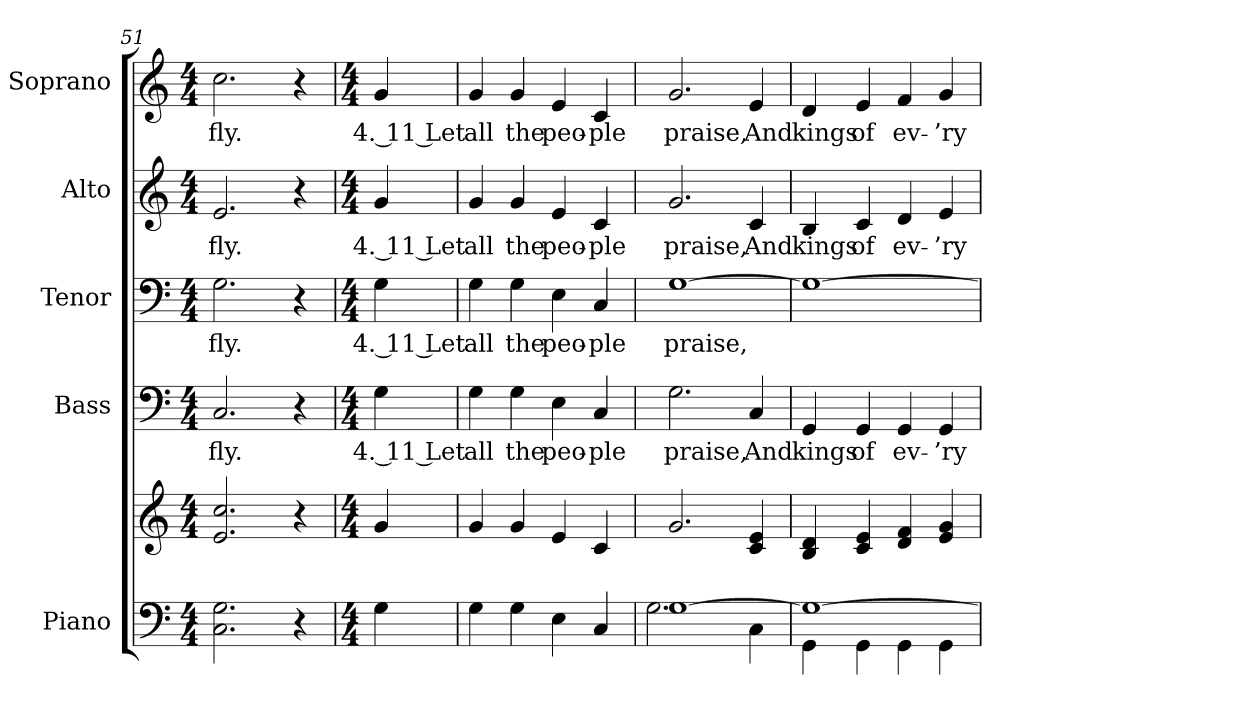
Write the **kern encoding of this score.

**kern	**kern	**kern	**text	**kern	**text	**kern	**text	**kern	**text
*part5	*part5	*part4	*part4	*part3	*part3	*part2	*part2	*part1	*part1
*staff6	*staff5	*staff4	*staff4	*staff3	*staff3	*staff2	*staff2	*staff1	*staff1
*I"Piano	*	*I"Bass	*	*I"Tenor	*	*I"Alto	*	*I"Soprano	*
*I'Pno.	*	*I'B.	*	*I'T.	*	*I'A.	*	*I'S.	*
!!LO:PB:g=z
*clefF4	*clefG2	*clefF4	*	*clefF4	*	*clefG2	*	*clefG2	*
*k[]	*k[]	*k[]	*	*k[]	*	*k[]	*	*k[]	*
*C:	*C:	*C:	*	*C:	*	*C:	*	*C:	*
*M4/4	*M4/4	*M4/4	*	*M4/4	*	*M4/4	*	*M4/4	*
=51	=51	=51	=51	=51	=51	=51	=51	=51	=51
!	!	!	!LO:LY:b:color=#000000	!	!	!	!	!	!
!	!	!	!	!	!LO:LY:b:color=#000000	!	!	!	!
!	!	!	!	!	!	!	!LO:LY:b:color=#000000	!	!
!	!	!	!	!	!	!	!	!	!LO:LY:b:color=#000000
2.Ci\ 2.Gi	2.ei/ 2.cci	2.Ci/	fly.	2.Gi\	fly.	2.ei/	fly.	2.cci\	fly.
4r	4r	4r	.	4r	.	4r	.	4r	.
=52	=52	=52	=52	=52	=52	=52	=52	=52	=52
*M4/4	*M4/4	*M4/4	*	*M4/4	*	*M4/4	*	*M4/4	*
!	!	!	!LO:LY:b:color=#000000	!	!	!	!	!	!
!	!	!	!	!	!LO:LY:b:color=#000000	!	!	!	!
!	!	!	!	!	!	!	!LO:LY:b:color=#000000	!	!
!	!	!	!	!	!	!	!	!	!LO:LY:b:color=#000000
4Gi\	4gi/	4Gi\	4. 11 Let	4Gi\	4. 11 Let	4gi/	4. 11 Let	4gi/	4. 11 Let
=53	=53	=53	=53	=53	=53	=53	=53	=53	=53
!	!	!	!LO:LY:b:color=#000000	!	!	!	!	!	!
!	!	!	!	!	!LO:LY:b:color=#000000	!	!	!	!
!	!	!	!	!	!	!	!LO:LY:b:color=#000000	!	!
!	!	!	!	!	!	!	!	!	!LO:LY:b:color=#000000
4Gi\	4gi/	4Gi\	all	4Gi\	all	4gi/	all	4gi/	all
!	!	!	!LO:LY:b:color=#000000	!	!	!	!	!	!
!	!	!	!	!	!LO:LY:b:color=#000000	!	!	!	!
!	!	!	!	!	!	!	!LO:LY:b:color=#000000	!	!
!	!	!	!	!	!	!	!	!	!LO:LY:b:color=#000000
4Gi\	4gi/	4Gi\	the	4Gi\	the	4gi/	the	4gi/	the
!	!	!	!LO:LY:b:color=#000000	!	!	!	!	!	!
!	!	!	!	!	!LO:LY:b:color=#000000	!	!	!	!
!	!	!	!	!	!	!	!LO:LY:b:color=#000000	!	!
!	!	!	!	!	!	!	!	!	!LO:LY:b:color=#000000
4Ei\	4ei/	4Ei\	peo-	4Ei\	peo-	4ei/	peo-	4ei/	peo-
!	!	!	!LO:LY:b:color=#000000	!	!	!	!	!	!
!	!	!	!	!	!LO:LY:b:color=#000000	!	!	!	!
!	!	!	!	!	!	!	!LO:LY:b:color=#000000	!	!
!	!	!	!	!	!	!	!	!	!LO:LY:b:color=#000000
4Ci/	4ci/	4Ci/	-ple	4Ci/	-ple	4ci/	-ple	4ci/	-ple
=54	=54	=54	=54	=54	=54	=54	=54	=54	=54
*^	*	*	*	*	*	*	*	*	*
!	!	!	!	!LO:LY:b:color=#000000	!	!	!	!	!	!
!	!	!	!	!	!	!LO:LY:b:color=#000000	!	!	!	!
!	!	!	!	!	!	!	!	!LO:LY:b:color=#000000	!	!
!	!	!	!	!	!	!	!	!	!	!LO:LY:b:color=#000000
[>1Gi	2.Gi\	2.gi/	2.Gi\	praise,	[>1Gi	praise,	2.gi/	praise,	2.gi/	praise,
!	!	!	!	!LO:LY:b:color=#000000	!	!	!	!	!	!
!	!	!	!	!	!	!	!	!LO:LY:b:color=#000000	!	!
!	!	!	!	!	!	!	!	!	!	!LO:LY:b:color=#000000
.	4Ci\	4ci/ 4ei	4Ci/	And	.	.	4ci/	And	4ei/	And
!!LO:PB:g=z
=55	=55	=55	=55	=55	=55	=55	=55	=55	=55	=55
!	!	!	!	!LO:LY:b:color=#000000	!	!	!	!	!	!
!	!	!	!	!	!	!	!	!LO:LY:b:color=#000000	!	!
!	!	!	!	!	!	!	!	!	!	!LO:LY:b:color=#000000
1Gi_>	4GGi\	4Bi/ 4di	4GGi/	kings	1Gi_>	.	4Bi/	kings	4di/	kings
!	!	!	!	!LO:LY:b:color=#000000	!	!	!	!	!	!
!	!	!	!	!	!	!	!	!LO:LY:b:color=#000000	!	!
!	!	!	!	!	!	!	!	!	!	!LO:LY:b:color=#000000
.	4GGi\	4ci/ 4ei	4GGi/	of	.	.	4ci/	of	4ei/	of
!	!	!	!	!LO:LY:b:color=#000000	!	!	!	!	!	!
!	!	!	!	!	!	!	!	!LO:LY:b:color=#000000	!	!
!	!	!	!	!	!	!	!	!	!	!LO:LY:b:color=#000000
.	4GGi\	4di/ 4fi	4GGi/	ev-	.	.	4di/	ev-	4fi/	ev-
!	!	!	!	!LO:LY:b:color=#000000	!	!	!	!	!	!
!	!	!	!	!	!	!	!	!LO:LY:b:color=#000000	!	!
!	!	!	!	!	!	!	!	!	!	!LO:LY:b:color=#000000
.	4GGi\	4ei/ 4gi	4GGi/	-’ry	.	.	4ei/	-’ry	4gi/	-’ry
*v	*v	*	*	*	*	*	*	*	*	*
=	=	=	=	=	=	=	=	=	=
*-	*-	*-	*-	*-	*-	*-	*-	*-	*-
